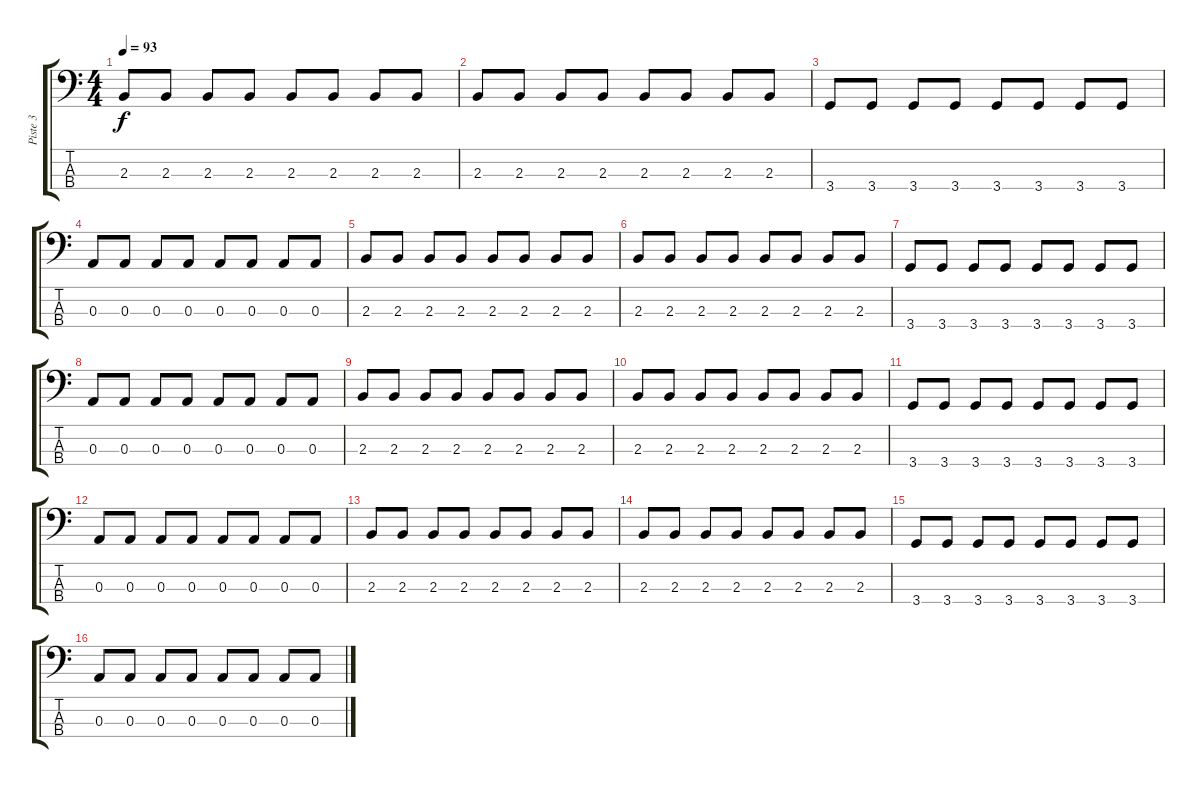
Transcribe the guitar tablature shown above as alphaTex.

\track ("Piste 3" "Piste 3") {instrument electricbassfinger}
\staff {score tabs}
\tuning (G2 D2 A1 E1) {hide}
\ts (4 4)
\tempo 93
\clef f4
\ks c
2.3.8{dy f volume 9} 2.3.8 2.3.8 2.3.8 2.3.8 2.3.8 2.3.8 2.3.8 |
2.3.8 2.3.8 2.3.8 2.3.8 2.3.8 2.3.8 2.3.8 2.3.8 |
3.4.8 3.4.8 3.4.8 3.4.8 3.4.8 3.4.8 3.4.8 3.4.8 |
0.3.8 0.3.8 0.3.8 0.3.8 0.3.8 0.3.8 0.3.8 0.3.8 |
2.3.8{volume 9} 2.3.8 2.3.8 2.3.8 2.3.8 2.3.8 2.3.8 2.3.8 |
2.3.8 2.3.8 2.3.8 2.3.8 2.3.8 2.3.8 2.3.8 2.3.8 |
3.4.8 3.4.8 3.4.8 3.4.8 3.4.8 3.4.8 3.4.8 3.4.8 |
0.3.8 0.3.8 0.3.8 0.3.8 0.3.8 0.3.8 0.3.8 0.3.8 |
2.3.8{volume 9} 2.3.8 2.3.8 2.3.8 2.3.8 2.3.8 2.3.8 2.3.8 |
2.3.8 2.3.8 2.3.8 2.3.8 2.3.8 2.3.8 2.3.8 2.3.8 |
3.4.8 3.4.8 3.4.8 3.4.8 3.4.8 3.4.8 3.4.8 3.4.8 |
0.3.8 0.3.8 0.3.8 0.3.8 0.3.8 0.3.8 0.3.8 0.3.8 |
2.3.8{volume 9} 2.3.8 2.3.8 2.3.8 2.3.8 2.3.8 2.3.8 2.3.8 |
2.3.8 2.3.8 2.3.8 2.3.8 2.3.8 2.3.8 2.3.8 2.3.8 |
3.4.8 3.4.8 3.4.8 3.4.8 3.4.8 3.4.8 3.4.8 3.4.8 |
0.3.8 0.3.8 0.3.8 0.3.8 0.3.8 0.3.8 0.3.8 0.3.8
